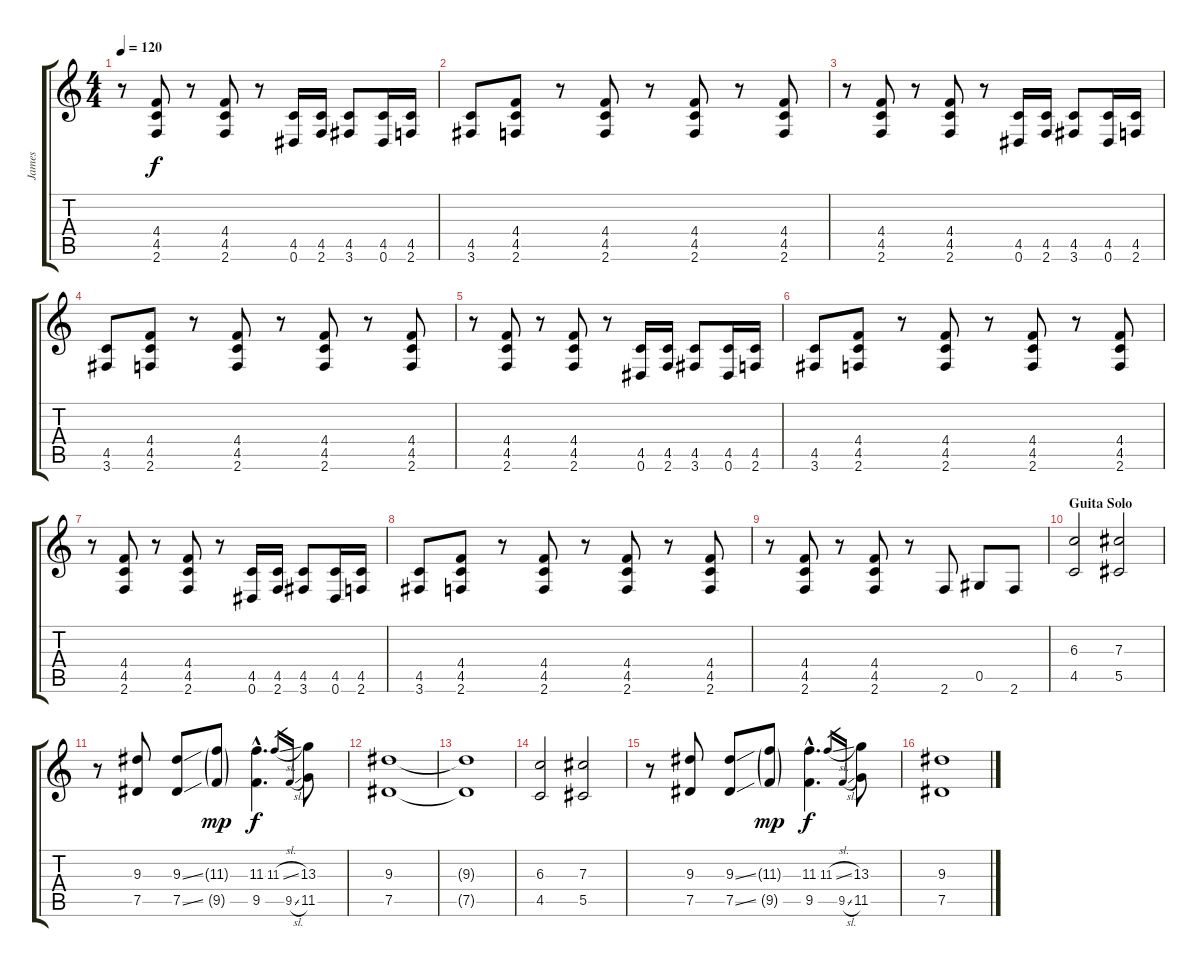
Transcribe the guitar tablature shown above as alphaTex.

\track ("James" "James") {instrument distortionguitar}
\staff {score tabs}
\tuning (Eb4 Bb3 Gb3 Db3 Ab2 Eb2) {hide}
\ts (4 4)
\tempo 120
\clef g2
\ks c
r.8{dy f} (4.4 4.5 2.6).8 r.8 (4.4 4.5 2.6).8 r.8 (4.5 0.6).16 (4.5 2.6).16 (4.5 3.6).8 (4.5 0.6).16 (4.5 2.6).16 |
(4.5 3.6).8 (4.4 4.5 2.6).8 r.8 (4.4 4.5 2.6).8 r.8 (4.4 4.5 2.6).8 r.8 (4.4 4.5 2.6).8 |
r.8 (4.4 4.5 2.6).8 r.8 (4.4 4.5 2.6).8 r.8 (4.5 0.6).16 (4.5 2.6).16 (4.5 3.6).8 (4.5 0.6).16 (4.5 2.6).16 |
(4.5 3.6).8 (4.4 4.5 2.6).8 r.8 (4.4 4.5 2.6).8 r.8 (4.4 4.5 2.6).8 r.8 (4.4 4.5 2.6).8 |
r.8 (4.4 4.5 2.6).8 r.8 (4.4 4.5 2.6).8 r.8 (4.5 0.6).16 (4.5 2.6).16 (4.5 3.6).8 (4.5 0.6).16 (4.5 2.6).16 |
(4.5 3.6).8 (4.4 4.5 2.6).8 r.8 (4.4 4.5 2.6).8 r.8 (4.4 4.5 2.6).8 r.8 (4.4 4.5 2.6).8 |
r.8 (4.4 4.5 2.6).8 r.8 (4.4 4.5 2.6).8 r.8 (4.5 0.6).16 (4.5 2.6).16 (4.5 3.6).8 (4.5 0.6).16 (4.5 2.6).16 |
(4.5 3.6).8 (4.4 4.5 2.6).8 r.8 (4.4 4.5 2.6).8 r.8 (4.4 4.5 2.6).8 r.8 (4.4 4.5 2.6).8 |
r.8 (4.4 4.5 2.6).8 r.8 (4.4 4.5 2.6).8 r.8 2.6.8 0.5.8 2.6.8 |
\section ("" "Guita Solo")
(6.3 4.5).2 (7.3 5.5).2 |
r.8 (9.3 7.5).8 (9.3{ss} 7.5{ss}).8 (11.3{g} 9.5{g}).8{dy mp} (11.3{hac} 9.5{hac}).4{d dy f} 11.3{sl}.16{gr} 9.5{sl}.16{gr} (13.3 11.5).8 |
(9.3 7.5).1 |
(9.3{t} 7.5{t}).1 |
(6.3 4.5).2 (7.3 5.5).2 |
r.8 (9.3 7.5).8 (9.3{ss} 7.5{ss}).8 (11.3{g} 9.5{g}).8{dy mp} (11.3{hac} 9.5{hac}).4{d dy f} 11.3{sl}.16{gr} 9.5{sl}.16{gr} (13.3 11.5).8 |
(9.3 7.5).1
